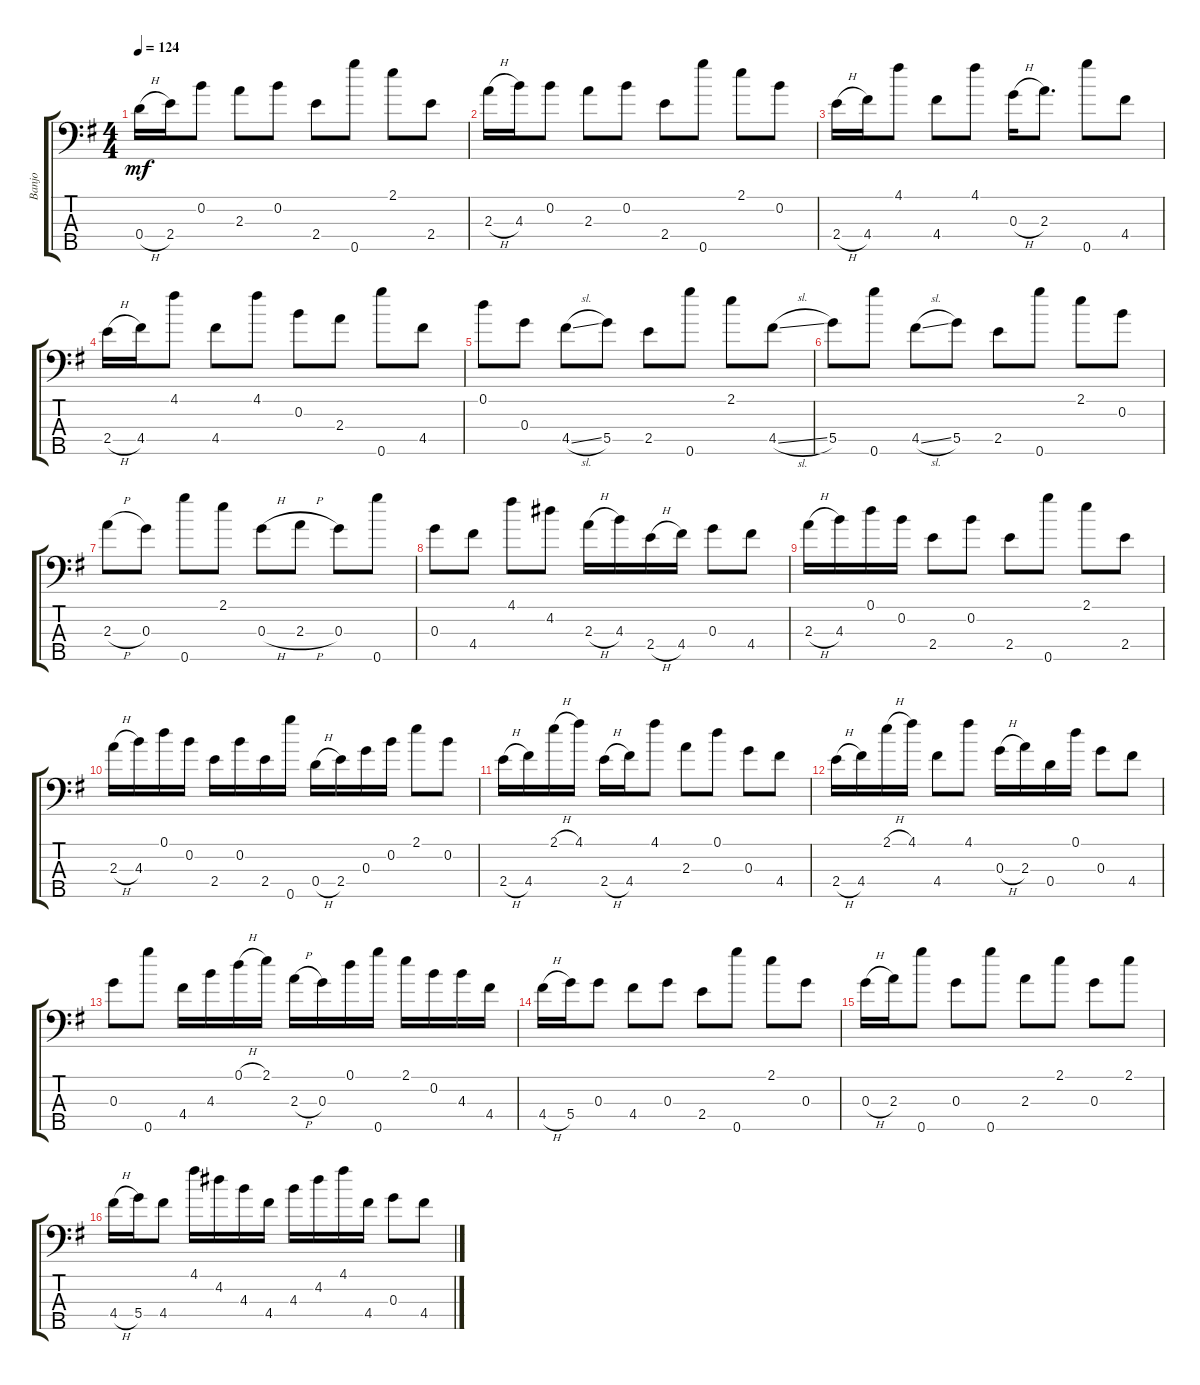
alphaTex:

\track ("Banjo" "Banjo") {instrument acousticguitarnylon}
\staff {score tabs}
\tuning (D4 B3 G3 D3 G4) {hide}
\ts (4 4)
\tempo 124
\clef f4
\ks g
0.4{h}.16{dy mf instrument acousticguitarnylon} 2.4.16 0.2.8 2.3.8 0.2.8 2.4.8 0.5.8 2.1.8 2.4.8 |
2.3{h}.16 4.3.16 0.2.8 2.3.8 0.2.8 2.4.8 0.5.8 2.1.8 0.2.8 |
2.4{h}.16 4.4.16 4.1.8 4.4.8 4.1.8 0.3{h}.16 2.3.8{d} 0.5.8 4.4.8 |
2.4{h}.16 4.4.16 4.1.8 4.4.8 4.1.8 0.2.8 2.3.8 0.5.8 4.4.8 |
0.1.8 0.3.8 4.4{sl}.8 5.4.8 2.4.8 0.5.8 2.1.8 4.4{sl}.8 |
5.4.8 0.5.8 4.4{sl}.8 5.4.8 2.4.8 0.5.8 2.1.8 0.2.8 |
2.3{h}.8 0.3.8 0.5.8 2.1.8 0.3{h}.8 2.3{h}.8 0.3.8 0.5.8 |
0.3.8 4.4.8 4.1.8 4.2.8 2.3{h}.16 4.3.16 2.4{h}.16 4.4.16 0.3.8 4.4.8 |
2.3{h}.16 4.3.16 0.1.16 0.2.16 2.4.8 0.2.8 2.4.8 0.5.8 2.1.8 2.4.8 |
2.3{h}.16 4.3.16 0.1.16 0.2.16 2.4.16 0.2.16 2.4.16 0.5.16 0.4{h}.16 2.4.16 0.3.16 0.2.16 2.1.8 0.2.8 |
2.4{h}.16 4.4.16 2.1{h}.16 4.1.16 2.4{h}.16 4.4.16 4.1.8 2.3.8 0.1.8 0.3.8 4.4.8 |
2.4{h}.16 4.4.16 2.1{h}.16 4.1.16 4.4.8 4.1.8 0.3{h}.16 2.3.16 0.4.16 0.1.16 0.3.8 4.4.8 |
0.3.8 0.5.8 4.4.16 4.3.16 0.1{h}.16 2.1.16 2.3{h}.16 0.3.16 0.1.16 0.5.16 2.1.16 0.2.16 4.3.16 4.4.16 |
4.4{h}.16 5.4.16 0.3.8 4.4.8 0.3.8 2.4.8 0.5.8 2.1.8 0.3.8 |
0.3{h}.16 2.3.16 0.5.8 0.3.8 0.5.8 2.3.8 2.1.8 0.3.8 2.1.8 |
4.4{h}.16 5.4.16 4.4.8 4.1.16 4.2.16 4.3.16 4.4.16 4.3.16 4.2.16 4.1.16 4.4.16 0.3.8 4.4.8
